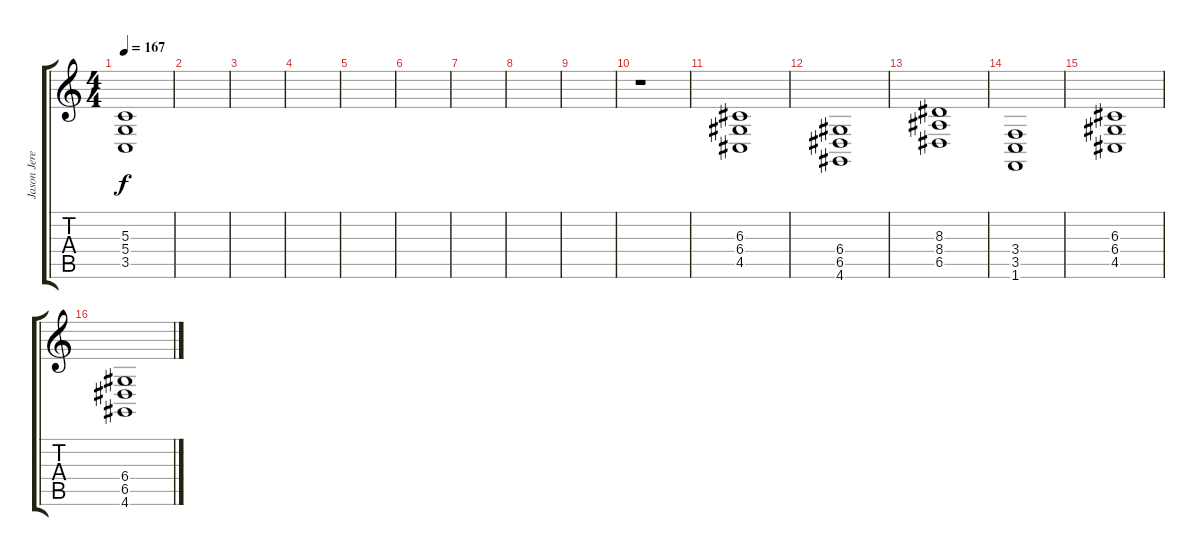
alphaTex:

\track ("Jason Jeremy (piano)" "Jason Jere") {instrument electricgrandpiano}
\staff {score tabs}
\tuning (E4 B3 G3 D3 A2 E2) {hide}
\ts (4 4)
\tempo 167
\clef g2
\ks c
(5.3 5.4 3.5).1{dy f} |
|
|
|
|
|
|
|
|
r.1 |
(6.3 6.4 4.5).1{volume 11} |
(6.4 6.5 4.6).1 |
(8.3 8.4 6.5).1 |
(3.4 3.5 1.6).1 |
(6.3 6.4 4.5).1{volume 11} |
(6.4 6.5 4.6).1
